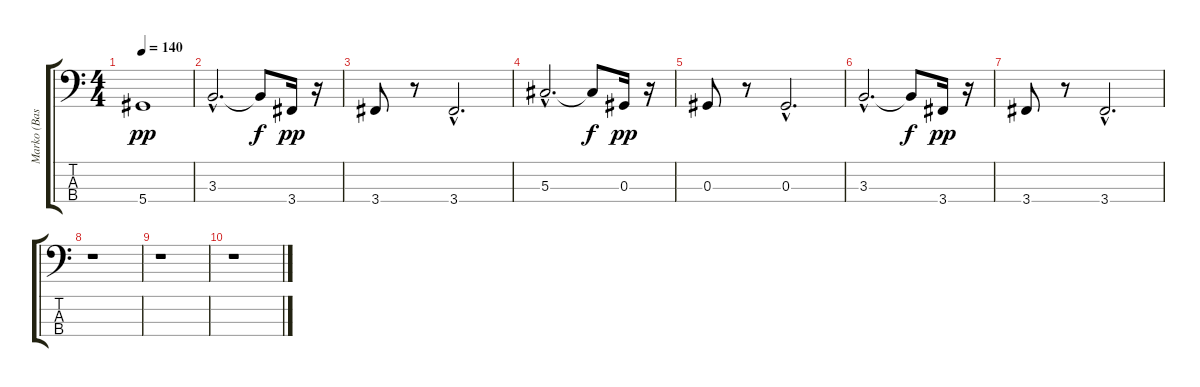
\track ("Marko (Bass)" "Marko (Bas") {instrument slapbass1}
\staff {score tabs}
\tuning (Gb2 Db2 Ab1 Eb1) {hide}
\ts (4 4)
\tempo 140
\clef f4
\ks c
5.4.1{dy pp} |
3.3{hac}.2{d volume 10 instrument slapbass1} 3.3{t}.8{dy f} 3.4.16{dy pp} r.16 |
3.4.8 r.8 3.4{hac}.2{d} |
5.3{hac}.2{d} 5.3{t}.8{dy f} 0.3.16{dy pp} r.16 |
0.3.8 r.8 0.3{hac}.2{d} |
3.3{hac}.2{d} 3.3{t}.8{dy f} 3.4.16{dy pp} r.16 |
3.4.8 r.8 3.4{hac}.2{d} |
r.1 |
r.1 |
r.1
